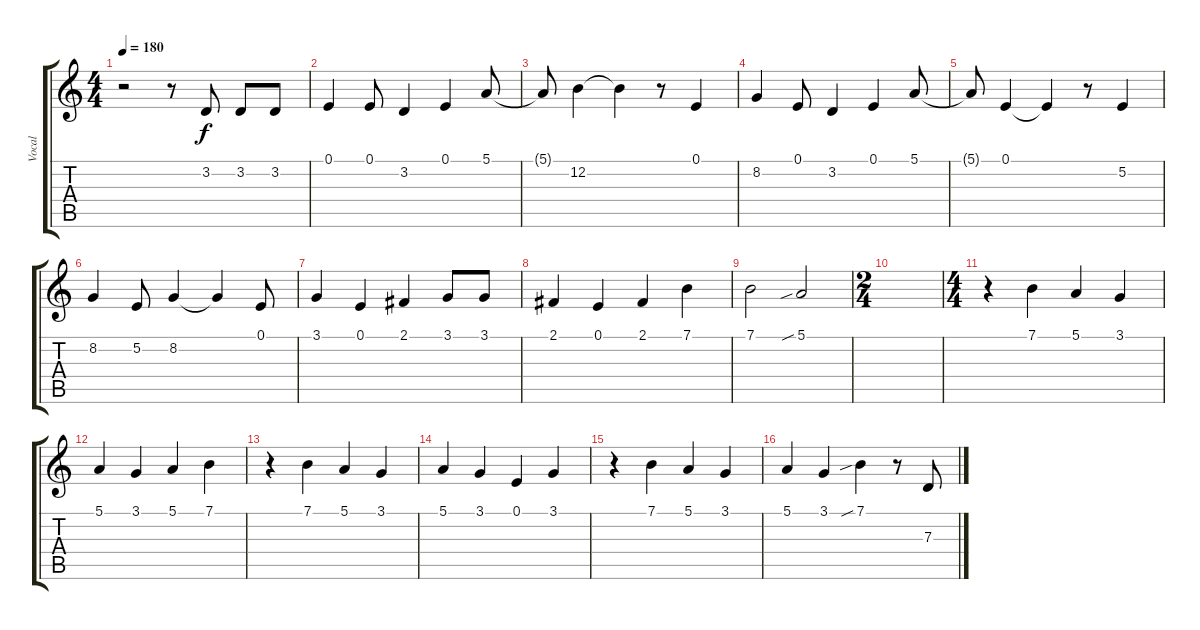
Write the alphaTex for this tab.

\track ("Vocal" "Vocal") {instrument violin}
\staff {score tabs}
\tuning (E4 B3 G3 D3 A2 E2) {hide}
\ts (4 4)
\tempo 180
\clef g2
\ks c
r.2{dy f} r.8 3.2.8 3.2.8 3.2.8 |
0.1.4 0.1.8 3.2.4 0.1.4 5.1.8 |
5.1{t}.8 12.2.4 12.2{t}.4 r.8 0.1.4 |
8.2.4 0.1.8 3.2.4 0.1.4 5.1.8 |
5.1{t}.8 0.1.4 0.1{t}.4 r.8 5.2.4 |
8.2.4 5.2.8 8.2.4 8.2{t}.4 0.1.8 |
3.1.4 0.1.4 2.1.4 3.1.8 3.1.8 |
2.1.4 0.1.4 2.1.4 7.1.4 |
7.1.2 5.1{sib}.2 |
\ts (2 4)
|
\ts (4 4)
r.4 7.1.4 5.1.4 3.1.4 |
5.1.4 3.1.4 5.1.4 7.1.4 |
r.4 7.1.4 5.1.4 3.1.4 |
5.1.4 3.1.4 0.1.4 3.1.4 |
r.4 7.1.4 5.1.4 3.1.4 |
5.1.4 3.1.4 7.1{sib}.4 r.8 7.3.8
